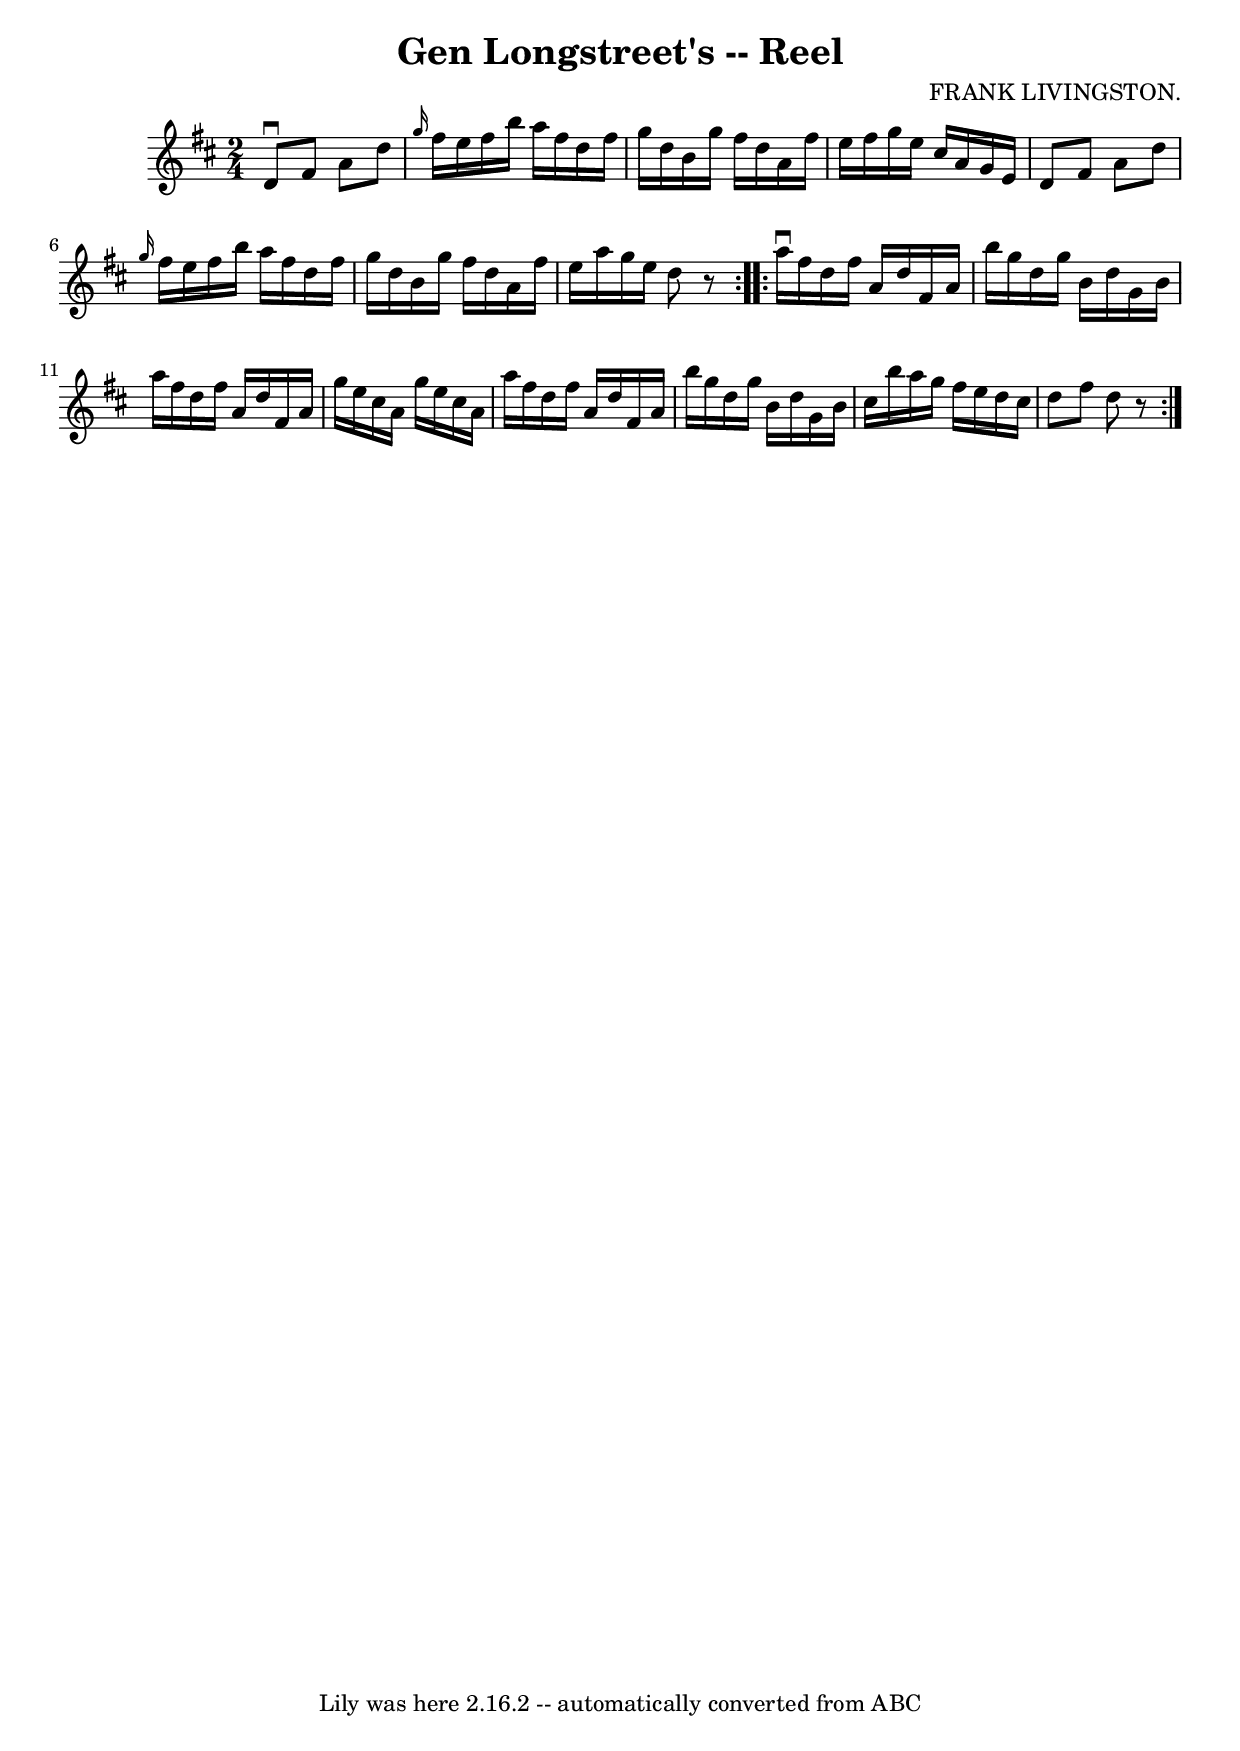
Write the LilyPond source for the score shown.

\version "2.7.40"
\include "Mammoth.ily"
\header {
	%% book = "Ryan's Mammoth Collection"
	composer = "FRANK LIVINGSTON."
	crossRefNumber = "1"
	footnotes = "\\\\318"
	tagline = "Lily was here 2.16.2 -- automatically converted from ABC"
	title = "Gen Longstreet's -- Reel"
}
voicedefault =  {
\set Score.defaultBarType = "empty"

\repeat volta 2 {
\time 2/4 \key d \major d'8^\downbow fis'8 a'8 d''8    |
 
\grace { g''16  } fis''16 e''16 fis''16 b''16 a''16 fis''16 
 d''16 fis''16    |
 g''16 d''16 b'16 g''16 fis''16    
d''16 a'16 fis''16    |
 e''16 fis''16 g''16 e''16    
cis''16 a'16 g'16 e'16    |
 d'8 fis'8 a'8 d''8    
|
 \grace { g''16  } fis''16 e''16 fis''16 b''16 a''16   
 fis''16 d''16 fis''16    |
 g''16 d''16 b'16 g''16    
fis''16 d''16 a'16 fis''16    |
 e''16 a''16 g''16    
e''16 d''8    r8   }     \repeat volta 2 { a''16^\downbow fis''16    
d''16 fis''16 a'16 d''16 fis'16 a'16    |
 b''16    
g''16 d''16 g''16 b'16 d''16 g'16 b'16    |
 a''16    
fis''16 d''16 fis''16 a'16 d''16 fis'16 a'16    |
   
g''16 e''16 cis''16 a'16 g''16 e''16 cis''16 a'16    
|
 a''16 fis''16 d''16 fis''16 a'16 d''16 fis'16    
a'16    |
 b''16 g''16 d''16 g''16 b'16 d''16 g'16    
b'16    |
 cis''16 b''16 a''16 g''16 fis''16 e''16    
d''16 cis''16    |
 d''8 fis''8 d''8    r8   }   
}

\score{
    <<

	\context Staff="default"
	{
	    \voicedefault 
	}

    >>
	\layout {
	}
	\midi {}
}
